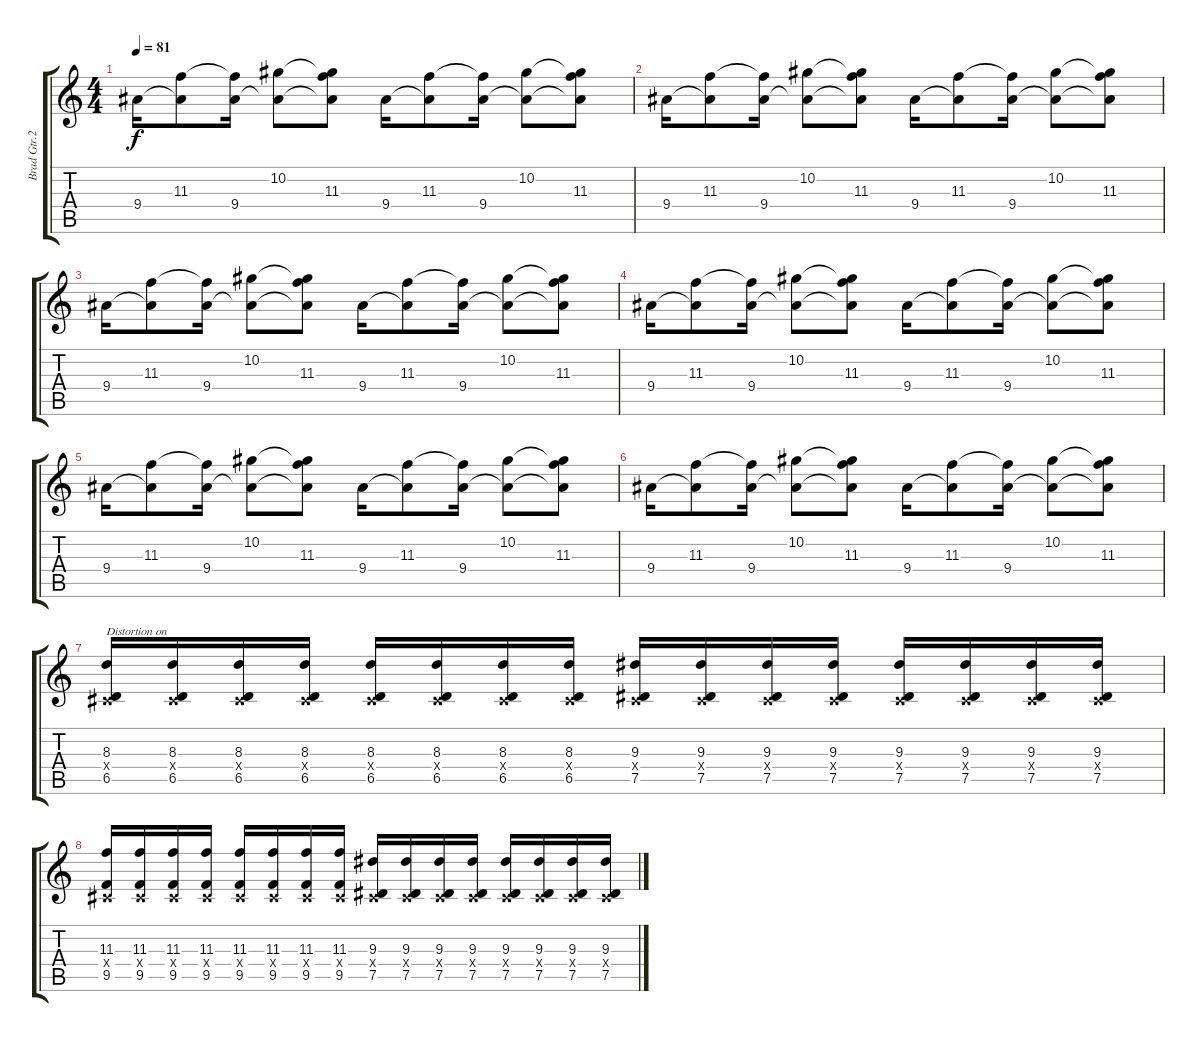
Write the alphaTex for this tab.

\track ("Brad Gtr.2" "Brad Gtr.2") {instrument distortionguitar}
\staff {score tabs}
\tuning (Eb4 Bb3 Gb3 Db3 Ab2 Eb2) {hide}
\ts (4 4)
\tempo 81
\clef g2
\ks c
9.4.16{dy f volume 10 instrument electricguitarjazz} (11.3 9.4{t}).8 (11.3{t} 9.4).16 (10.2 9.4{t}).8 (10.2{t} 11.3 9.4{t}).8 9.4.16{volume 10 instrument electricguitarjazz} (11.3 9.4{t}).8 (11.3{t} 9.4).16 (10.2 9.4{t}).8 (10.2{t} 11.3 9.4{t}).8 |
9.4.16{volume 10 instrument electricguitarjazz} (11.3 9.4{t}).8 (11.3{t} 9.4).16 (10.2 9.4{t}).8 (10.2{t} 11.3 9.4{t}).8 9.4.16{volume 10 instrument electricguitarjazz} (11.3 9.4{t}).8 (11.3{t} 9.4).16 (10.2 9.4{t}).8 (10.2{t} 11.3 9.4{t}).8 |
9.4.16{volume 10 instrument electricguitarjazz} (11.3 9.4{t}).8 (11.3{t} 9.4).16 (10.2 9.4{t}).8 (10.2{t} 11.3 9.4{t}).8 9.4.16{volume 10 instrument electricguitarjazz} (11.3 9.4{t}).8 (11.3{t} 9.4).16 (10.2 9.4{t}).8 (10.2{t} 11.3 9.4{t}).8 |
9.4.16{volume 10 instrument electricguitarjazz} (11.3 9.4{t}).8 (11.3{t} 9.4).16 (10.2 9.4{t}).8 (10.2{t} 11.3 9.4{t}).8 9.4.16{volume 10 instrument electricguitarjazz} (11.3 9.4{t}).8 (11.3{t} 9.4).16 (10.2 9.4{t}).8 (10.2{t} 11.3 9.4{t}).8 |
9.4.16{volume 10 instrument electricguitarjazz} (11.3 9.4{t}).8 (11.3{t} 9.4).16 (10.2 9.4{t}).8 (10.2{t} 11.3 9.4{t}).8 9.4.16{volume 10 instrument electricguitarjazz} (11.3 9.4{t}).8 (11.3{t} 9.4).16 (10.2 9.4{t}).8 (10.2{t} 11.3 9.4{t}).8 |
9.4.16{volume 10 instrument electricguitarjazz} (11.3 9.4{t}).8 (11.3{t} 9.4).16 (10.2 9.4{t}).8 (10.2{t} 11.3 9.4{t}).8 9.4.16{volume 10 instrument electricguitarjazz} (11.3 9.4{t}).8 (11.3{t} 9.4).16 (10.2 9.4{t}).8 (10.2{t} 11.3 9.4{t}).8 |
(8.3 0.4{x} 6.5).16{txt "Distortion on" volume 16 balance 8 instrument distortionguitar} (8.3 0.4{x} 6.5).16 (8.3 0.4{x} 6.5).16 (8.3 0.4{x} 6.5).16 (8.3 0.4{x} 6.5).16 (8.3 0.4{x} 6.5).16 (8.3 0.4{x} 6.5).16 (8.3 0.4{x} 6.5).16 (9.3 0.4{x} 7.5).16 (9.3 0.4{x} 7.5).16 (9.3 0.4{x} 7.5).16 (9.3 0.4{x} 7.5).16 (9.3 0.4{x} 7.5).16 (9.3 0.4{x} 7.5).16 (9.3 0.4{x} 7.5).16 (9.3 0.4{x} 7.5).16 |
(11.3 0.4{x} 9.5).16 (11.3 0.4{x} 9.5).16 (11.3 0.4{x} 9.5).16 (11.3 0.4{x} 9.5).16 (11.3 0.4{x} 9.5).16 (11.3 0.4{x} 9.5).16 (11.3 0.4{x} 9.5).16 (11.3 0.4{x} 9.5).16 (9.3 0.4{x} 7.5).16 (9.3 0.4{x} 7.5).16 (9.3 0.4{x} 7.5).16 (9.3 0.4{x} 7.5).16 (9.3 0.4{x} 7.5).16 (9.3 0.4{x} 7.5).16 (9.3 0.4{x} 7.5).16 (9.3 0.4{x} 7.5).16
